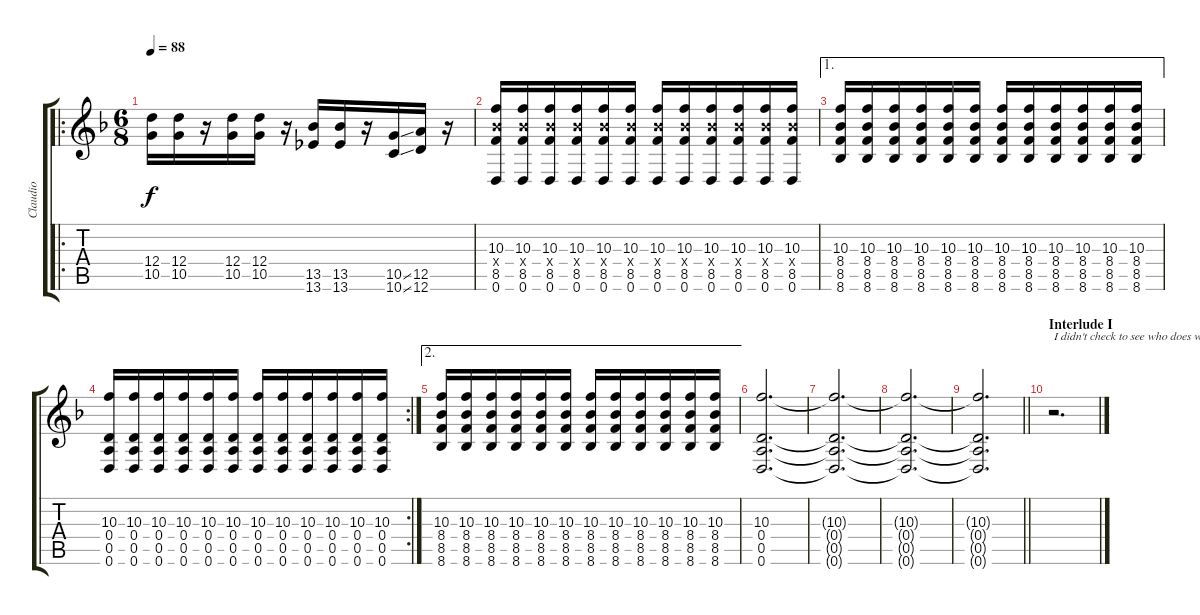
\track ("Claudio" "Claudio") {instrument electricguitarjazz}
\staff {score tabs}
\tuning (E4 B3 G3 D3 A2 D2) {hide}
\ro
\ts (6 8)
\tempo 88
\clef g2
\ks f
(12.4 10.5).16{dy f} (12.4 10.5).16 r.16 (12.4 10.5).16 (12.4 10.5).16 r.16 (13.5 13.6).16 (13.5 13.6).16 r.16 (10.5{ss} 10.6{ss}).16 (12.5 12.6).16 r.16 |
(10.3 8.4{x} 8.5 0.6).16 (10.3 8.4{x} 8.5 0.6).16 (10.3 8.4{x} 8.5 0.6).16 (10.3 8.4{x} 8.5 0.6).16 (10.3 8.4{x} 8.5 0.6).16 (10.3 8.4{x} 8.5 0.6).16 (10.3 8.4{x} 8.5 0.6).16 (10.3 8.4{x} 8.5 0.6).16 (10.3 8.4{x} 8.5 0.6).16 (10.3 8.4{x} 8.5 0.6).16 (10.3 8.4{x} 8.5 0.6).16 (10.3 8.4{x} 8.5 0.6).16 |
\ae 1
(10.3 8.4 8.5 8.6).16 (10.3 8.4 8.5 8.6).16 (10.3 8.4 8.5 8.6).16 (10.3 8.4 8.5 8.6).16 (10.3 8.4 8.5 8.6).16 (10.3 8.4 8.5 8.6).16 (10.3 8.4 8.5 8.6).16 (10.3 8.4 8.5 8.6).16 (10.3 8.4 8.5 8.6).16 (10.3 8.4 8.5 8.6).16 (10.3 8.4 8.5 8.6).16 (10.3 8.4 8.5 8.6).16 |
\rc 2
(10.3 0.4 0.5 0.6).16 (10.3 0.4 0.5 0.6).16 (10.3 0.4 0.5 0.6).16 (10.3 0.4 0.5 0.6).16 (10.3 0.4 0.5 0.6).16 (10.3 0.4 0.5 0.6).16 (10.3 0.4 0.5 0.6).16 (10.3 0.4 0.5 0.6).16 (10.3 0.4 0.5 0.6).16 (10.3 0.4 0.5 0.6).16 (10.3 0.4 0.5 0.6).16 (10.3 0.4 0.5 0.6).16 |
\ae 2
(10.3 8.4 8.5 8.6).16 (10.3 8.4 8.5 8.6).16 (10.3 8.4 8.5 8.6).16 (10.3 8.4 8.5 8.6).16 (10.3 8.4 8.5 8.6).16 (10.3 8.4 8.5 8.6).16 (10.3 8.4 8.5 8.6).16 (10.3 8.4 8.5 8.6).16 (10.3 8.4 8.5 8.6).16 (10.3 8.4 8.5 8.6).16 (10.3 8.4 8.5 8.6).16 (10.3 8.4 8.5 8.6).16 |
(10.3 0.4 0.5 0.6).2{d volume 0} |
(10.3{t} 0.4{t} 0.5{t} 0.6{t}).2{d} |
(10.3{t} 0.4{t} 0.5{t} 0.6{t}).2{d} |
\barLineRight lightlight
(10.3{t} 0.4{t} 0.5{t} 0.6{t}).2{d} |
\section ("" "Interlude I")
r.2{d txt "I didn't check to see who does what for this part"}
